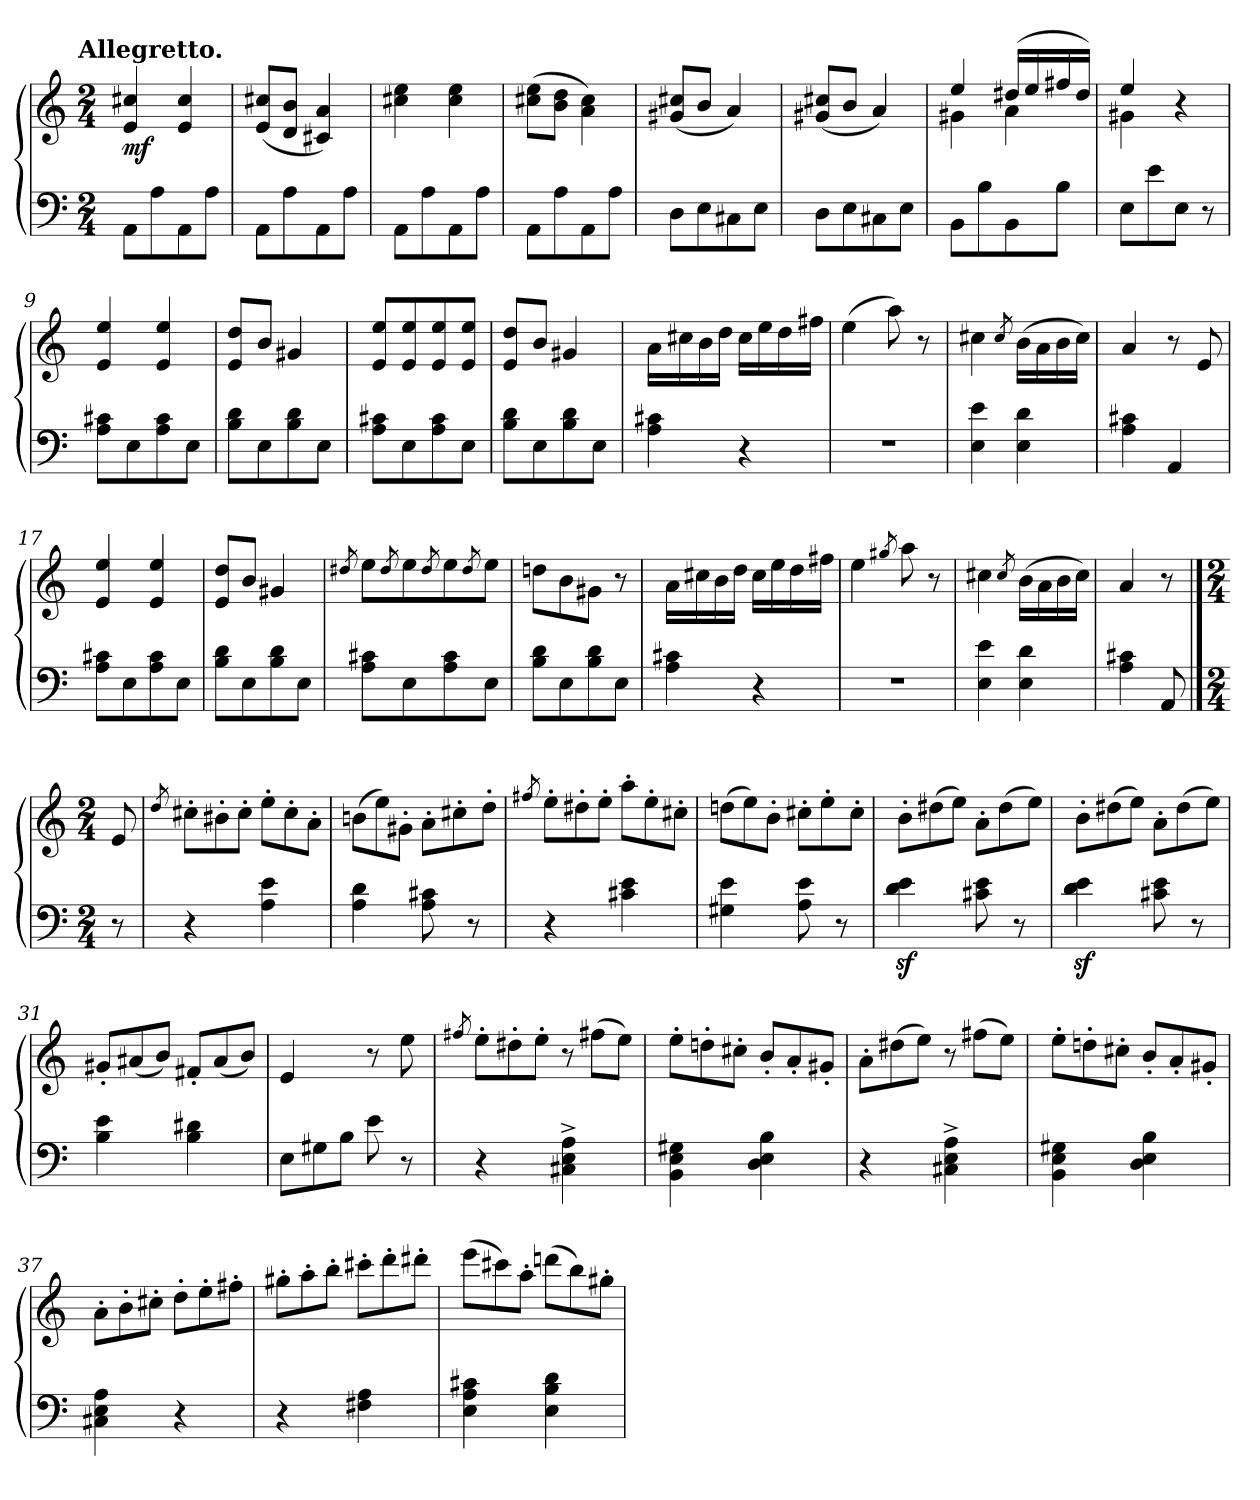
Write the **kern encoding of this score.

**kern	**kern	**dynam
*part1	*part1	*part1
*staff2	*staff1	*staff1/2
*clefF4	*clefG2	*
!!LO:TX:omd:t=Allegretto.
*M2/4	*M2/4	*
*MM92	*MM92	*
=1	=1	=1
!	!	!LO:DY:b
8AA\L	4e/ 4cc#/	mf
8A\	.	.
8AA\	4e/ 4cc#/	.
8A\J	.	.
=2	=2	=2
8AA\L	(<8e/ 8cc#/L	.
8A\	8d/ 8b/J	.
8AA\	4c#/ 4a/)	.
8A\J	.	.
=3	=3	=3
8AA\L	4cc#\ 4ee\	.
8A\	.	.
8AA\	4cc#\ 4ee\	.
8A\J	.	.
=4	=4	=4
8AA\L	(>8cc#\ 8ee\L	.
8A\	8b\ 8dd\J	.
8AA\	4a\ 4cc#\)	.
8A\J	.	.
=5	=5	=5
8D\L	(<8g#/ 8cc#/L	.
8E\	8b/J	.
8C#\	4a/)	.
8E\J	.	.
=6	=6	=6
8D\L	(<8g#/ 8cc#/L	.
8E\	8b/J	.
8C#\	4a/)	.
8E\J	.	.
=7	=7	=7
*	*^	*
8BB\L	4ee/	4g#\	.
8B\	.	.	.
8BB\	(>16dd#X/LL	4a\	.
.	16ee/	.	.
8B\J	16ff#/	.	.
.	16dd#/JJ)	.	.
=8	=8	=8	=8
8E\L	4ee/	4g#\	.
8e\	.	.	.
8E\J	4r	4ryy	.
8r	.	.	.
*	*v	*v	*
!!LO:LB:g=z
=9	=9	=9
8A\ 8c#\L	4e/ 4ee/	.
8E\	.	.
8A\ 8c#\	4e/ 4ee/	.
8E\J	.	.
=10	=10	=10
8B\ 8d\L	8e/ 8dd/L	.
8E\	8b/J	.
8B\ 8d\	4g#/	.
8E\J	.	.
=11	=11	=11
8A\ 8c#\L	8e/ 8ee/L	.
8E\	8e/ 8ee/	.
8A\ 8c#\	8e/ 8ee/	.
8E\J	8e/ 8ee/J	.
=12	=12	=12
8B\ 8d\L	8e/ 8dd/L	.
8E\	8b/J	.
8B\ 8d\	4g#/	.
8E\J	.	.
=13	=13	=13
4A\ 4c#\	16a\LL	.
.	16cc#\	.
.	16b\	.
.	16dd\JJ	.
4r	16cc#\LL	.
.	16ee\	.
.	16dd\	.
.	16ff#\JJ	.
=14	=14	=14
2r	(>4ee\	.
.	8aa\)	.
.	8r	.
=15	=15	=15
4E\ 4e\	4cc#\	.
.	8qcc#/	.
4E\ 4d\	(>16b\LL	.
.	16a\	.
.	16b\	.
.	16cc#\JJ)	.
=16	=16	=16
4A\ 4c#\	4a/	.
4AA/	8r	.
.	8e/	.
=17	=17	=17
8A\ 8c#\L	4e/ 4ee/	.
8E\	.	.
8A\ 8c#\	4e/ 4ee/	.
8E\J	.	.
!!LO:LB:g=z
=18	=18	=18
8B\ 8d\L	8e/ 8dd/L	.
8E\	8b/J	.
8B\ 8d\	4g#/	.
8E\J	.	.
=19	=19	=19
.	8qdd#X/	.
8A\ 8c#\L	8ee\L	.
.	8qdd#/	.
8E\	8ee\	.
.	8qdd#/	.
8A\ 8c#\	8ee\	.
.	8qdd#/	.
8E\J	8ee\J	.
=20	=20	=20
8B\ 8d\L	8ddn\L	.
8E\	8b\	.
8B\ 8d\	8g#\J	.
8E\J	8r	.
=21	=21	=21
4A\ 4c#\	16a\LL	.
.	16cc#\	.
.	16b\	.
.	16dd\JJ	.
4r	16cc#\LL	.
.	16ee\	.
.	16dd\	.
.	16ff#\JJ	.
=22	=22	=22
2r	4ee\	.
.	8qgg#/	.
.	8aa\	.
.	8r	.
=23	=23	=23
4E\ 4e\	4cc#\	.
.	8qcc#/	.
4E\ 4d\	(>16b\LL	.
.	16a\	.
.	16b\	.
.	16cc#\JJ)	.
=24	=24	=24
4A\ 4c#\	4a/	.
8AA/	8r	.
!!LO:LB:g=z
==24	==24	==24
*M2/4	*M2/4	*
!	!	!LO:DY:a
8r	8e/	Var. I.
=25	=25	=25
.	8qdd/	.
*	*Xtuplet	*
4r	12cc#'\L	.
.	12b#X'\	.
.	12cc#'\J	.
4A\ 4e\	12ee'\L	.
.	12cc#'\	.
.	12a'\J	.
=26	=26	=26
4A\ 4d\	(>12bn\L	.
.	12ee\)	.
.	12g#'\J	.
8A\ 8c#\	12a'\L	.
.	12cc#'\	.
8r	.	.
.	12dd'\J	.
=27	=27	=27
.	8qff#/	.
4r	12ee'\L	.
.	12dd#X'\	.
.	12ee'\J	.
4c#\ 4e\	12aa'\L	.
.	12ee'\	.
.	12cc#'\J	.
=28	=28	=28
4G#\ 4e\	(>12ddn\L	.
.	12ee\)	.
.	12b'\J	.
8A\ 8e\	12cc#'\L	.
.	12ee'\	.
8r	.	.
.	12cc#'\J	.
=29	=29	=29
4dz<\ 4ez<\	12b'\L	.
.	(>12dd#X\	.
.	12ee\J)	.
8c#\ 8e\	12a'\L	.
.	(>12dd#\	.
8r	.	.
.	12ee\J)	.
=30	=30	=30
4dz<\ 4ez<\	12b'\L	.
.	(>12dd#X\	.
.	12ee\J)	.
8c#\ 8e\	12a'\L	.
.	(>12dd#\	.
8r	.	.
.	12ee\J)	.
=31	=31	=31
4B\ 4e\	12g#'/L	.
.	(<12a#X/	.
.	12b/J)	.
4B\ 4d#X\	12f#'/L	.
.	(<12a#/	.
.	12b/J)	.
!!LO:LB:g=z
=32	=32	=32
*Xtuplet	*	*
12E\L	4e/	.
12G#\	.	.
12B\J	.	.
8e\	8r	.
8r	8ee\	.
=33	=33	=33
.	8qff#/	.
4r	12ee'\L	.
.	12dd#X'\	.
.	12ee'\J	.
4C#^\ 4E^\ 4A^\	12r	.
.	(>12ff#\L	.
.	12ee\J)	.
=34	=34	=34
4BB\ 4E\ 4G#\	12ee'\L	.
.	12ddn'\	.
.	12cc#'\J	.
4D\ 4E\ 4B\	12b'/L	.
.	12a'/	.
.	12g#'/J	.
=35	=35	=35
4r	12a'\L	.
.	(>12dd#X\	.
.	12ee\J)	.
4C#^\ 4E^\ 4A^\	12r	.
.	(>12ff#\L	.
.	12ee\J)	.
=36	=36	=36
4BB\ 4E\ 4G#\	12ee'\L	.
.	12ddn'\	.
.	12cc#'\J	.
4D\ 4E\ 4B\	12b'/L	.
.	12a'/	.
.	12g#'/J	.
=37	=37	=37
4C#\ 4E\ 4A\	12a'\L	.
.	12b'\	.
.	12cc#'\J	.
4r	12dd'\L	.
.	12ee'\	.
.	12ff#'\J	.
=38	=38	=38
4r	12gg#'\L	.
.	12aa'\	.
.	12bb'\J	.
4F#\ 4A\	12ccc#'\L	.
.	12ddd'\	.
.	12ddd#X'\J	.
=39	=39	=39
4E\ 4A\ 4c#\	(>12eee\L	.
.	12ccc#\)	.
.	12aa'\J	.
4E\ 4B\ 4d\	(>12dddn\L	.
.	12bb\)	.
.	12gg#'\J	.
=	=	=
*-	*-	*-
